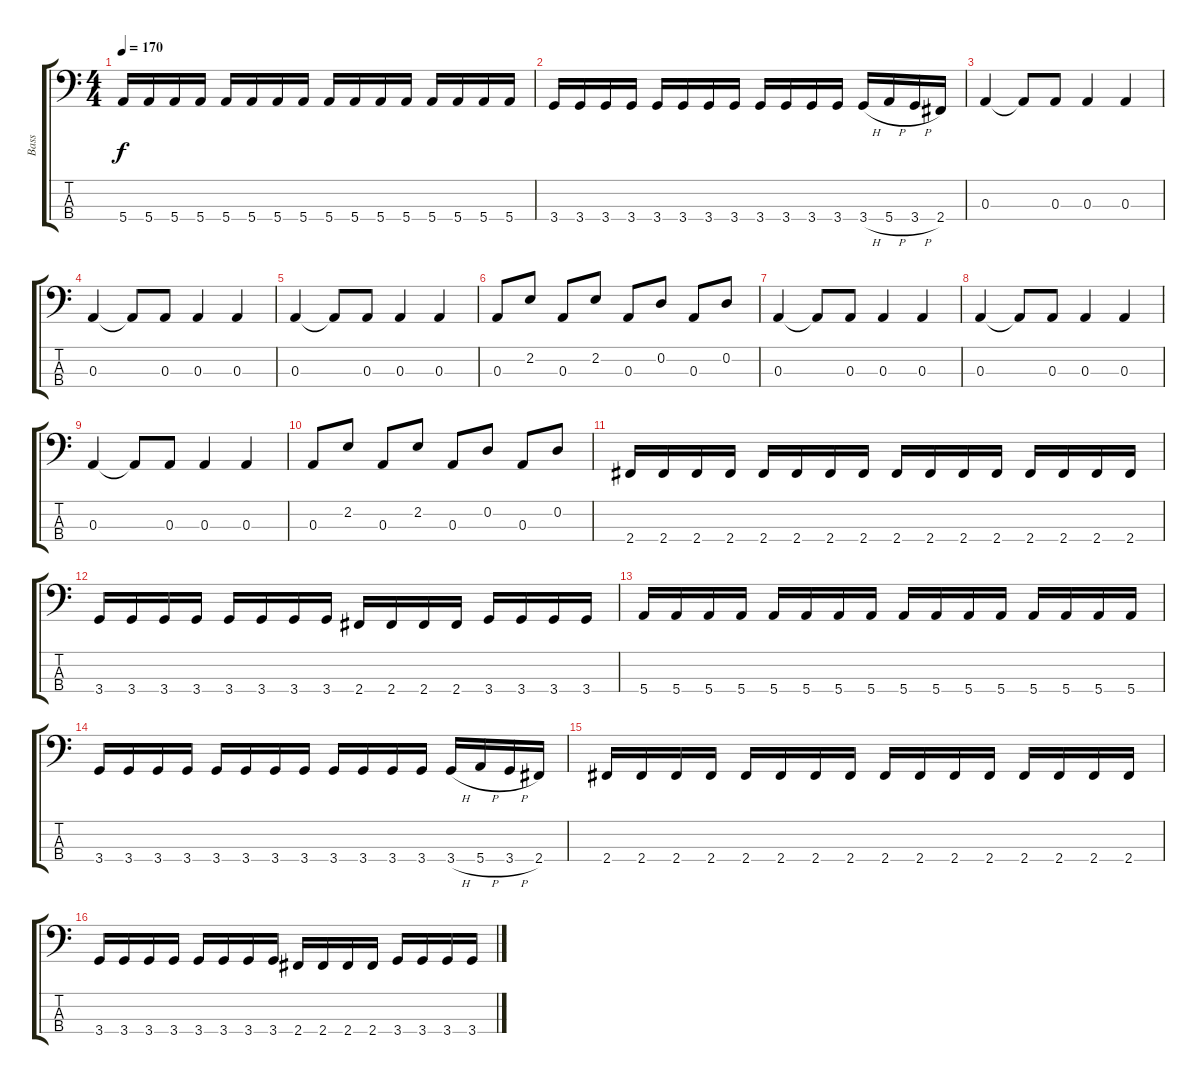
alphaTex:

\track ("Bass" "Bass") {instrument electricbassfinger}
\staff {score tabs}
\tuning (G2 D2 A1 E1) {hide}
\ts (4 4)
\tempo 170
\clef f4
\ks c
5.4.16{dy f} 5.4.16 5.4.16 5.4.16 5.4.16 5.4.16 5.4.16 5.4.16 5.4.16 5.4.16 5.4.16 5.4.16 5.4.16 5.4.16 5.4.16 5.4.16 |
3.4.16 3.4.16 3.4.16 3.4.16 3.4.16 3.4.16 3.4.16 3.4.16 3.4.16 3.4.16 3.4.16 3.4.16 3.4{h}.16 5.4{h}.16 3.4{h}.16 2.4.16 |
0.3.4 0.3{t}.8 0.3.8 0.3.4 0.3.4 |
0.3.4 0.3{t}.8 0.3.8 0.3.4 0.3.4 |
0.3.4 0.3{t}.8 0.3.8 0.3.4 0.3.4 |
0.3.8 2.2.8 0.3.8 2.2.8 0.3.8 0.2.8 0.3.8 0.2.8 |
0.3.4 0.3{t}.8 0.3.8 0.3.4 0.3.4 |
0.3.4 0.3{t}.8 0.3.8 0.3.4 0.3.4 |
0.3.4 0.3{t}.8 0.3.8 0.3.4 0.3.4 |
0.3.8 2.2.8 0.3.8 2.2.8 0.3.8 0.2.8 0.3.8 0.2.8 |
2.4.16 2.4.16 2.4.16 2.4.16 2.4.16 2.4.16 2.4.16 2.4.16 2.4.16 2.4.16 2.4.16 2.4.16 2.4.16 2.4.16 2.4.16 2.4.16 |
3.4.16 3.4.16 3.4.16 3.4.16 3.4.16 3.4.16 3.4.16 3.4.16 2.4.16 2.4.16 2.4.16 2.4.16 3.4.16 3.4.16 3.4.16 3.4.16 |
5.4.16 5.4.16 5.4.16 5.4.16 5.4.16 5.4.16 5.4.16 5.4.16 5.4.16 5.4.16 5.4.16 5.4.16 5.4.16 5.4.16 5.4.16 5.4.16 |
3.4.16 3.4.16 3.4.16 3.4.16 3.4.16 3.4.16 3.4.16 3.4.16 3.4.16 3.4.16 3.4.16 3.4.16 3.4{h}.16 5.4{h}.16 3.4{h}.16 2.4.16 |
2.4.16 2.4.16 2.4.16 2.4.16 2.4.16 2.4.16 2.4.16 2.4.16 2.4.16 2.4.16 2.4.16 2.4.16 2.4.16 2.4.16 2.4.16 2.4.16 |
3.4.16 3.4.16 3.4.16 3.4.16 3.4.16 3.4.16 3.4.16 3.4.16 2.4.16 2.4.16 2.4.16 2.4.16 3.4.16 3.4.16 3.4.16 3.4.16
